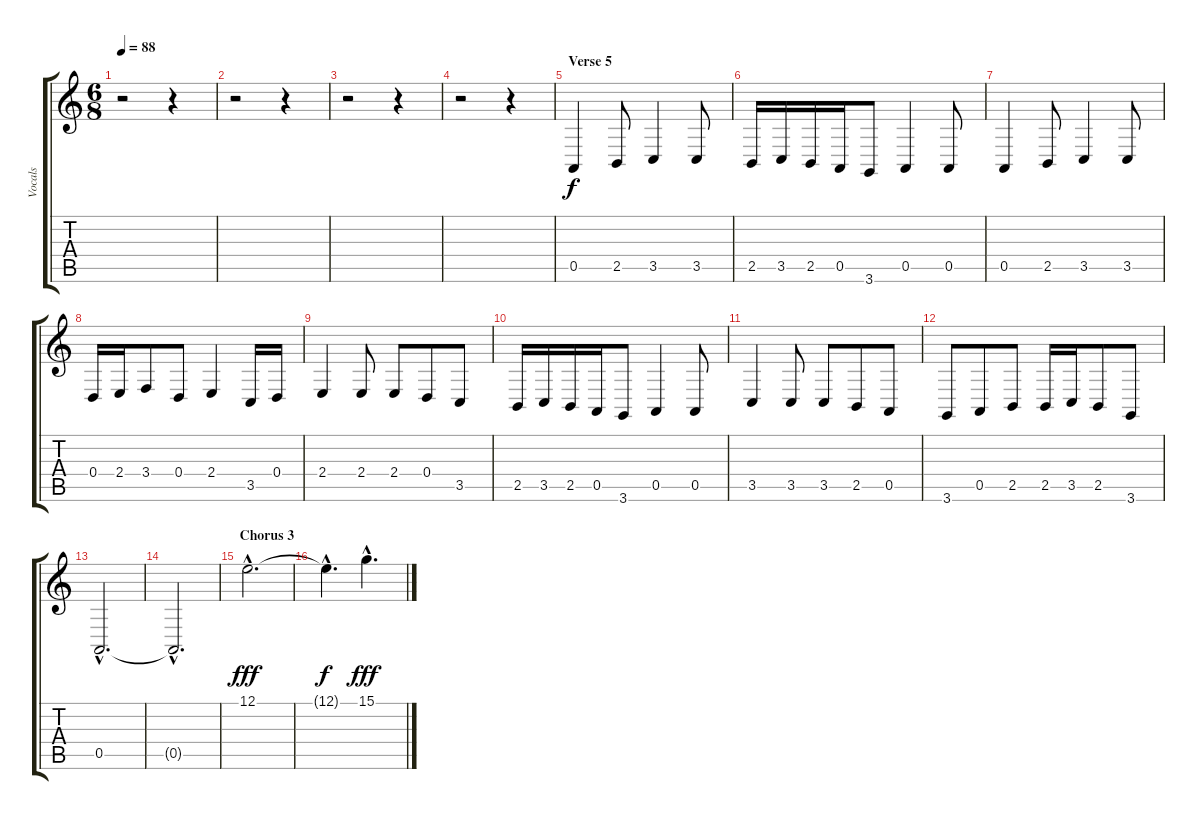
\track ("Vocals" "Vocals") {instrument clarinet}
\staff {score tabs}
\tuning (E4 B3 G3 D3 A2 E2) {hide}
\ts (6 8)
\tempo 88
\clef g2
\ks c
r.2{dy f} r.4 |
r.2 r.4 |
r.2 r.4 |
r.2 r.4 |
\section ("" "Verse 5")
0.5.4 2.5.8 3.5.4 3.5.8 |
2.5.16 3.5.16 2.5.16 0.5.16 3.6.8 0.5.4 0.5.8 |
0.5.4 2.5.8 3.5.4 3.5.8 |
0.4.16 2.4.16 3.4.8 0.4.8 2.4.4 3.5.16 0.4.16 |
2.4.4 2.4.8 2.4.8 0.4.8 3.5.8 |
2.5.16 3.5.16 2.5.16 0.5.16 3.6.8 0.5.4 0.5.8 |
3.5.4 3.5.8 3.5.8 2.5.8 0.5.8 |
3.6.8 0.5.8 2.5.8 2.5.16 3.5.16 2.5.8 3.6.8 |
0.5{hac}.2{d} |
0.5{hac t}.2{d} |
\section ("" "Chorus 3")
12.1{hac}.2{d dy fff} |
12.1{hac t}.4{d dy f} 15.1{hac}.4{d dy fff}
